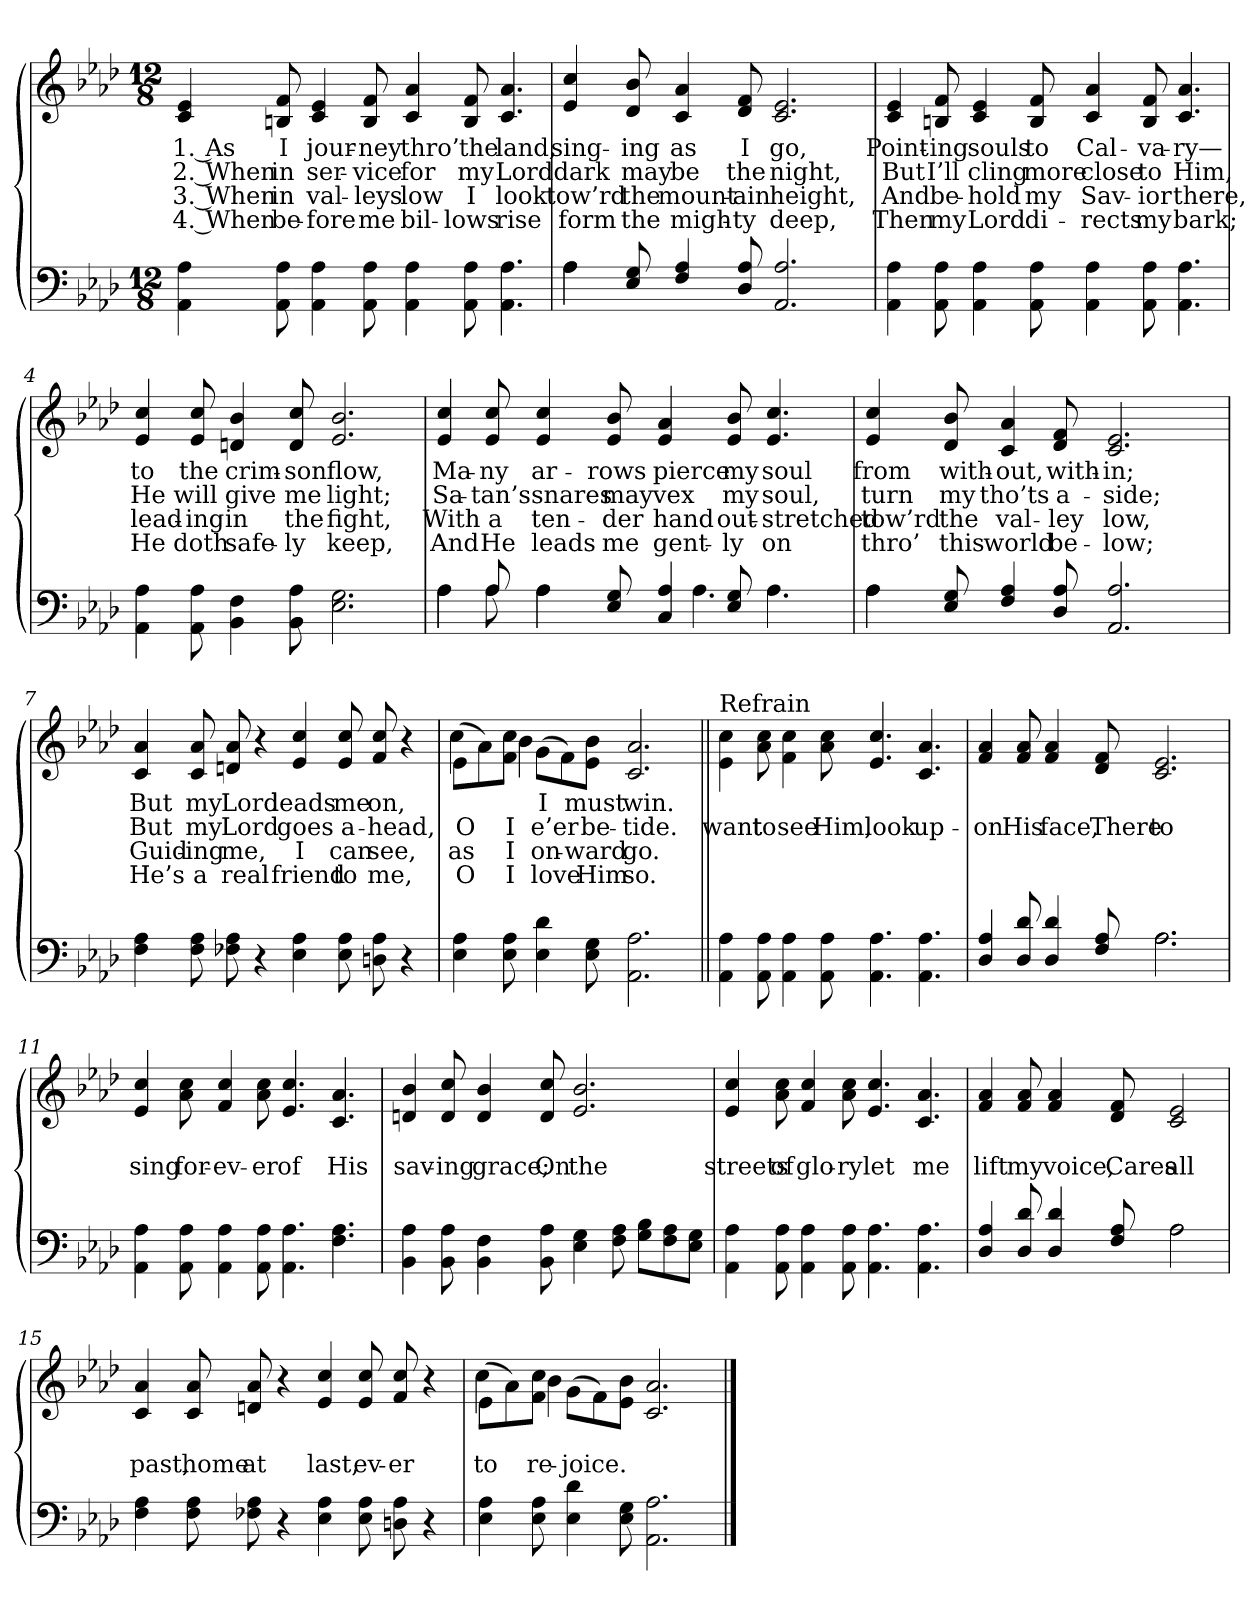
**kern	**kern	**text	**text	**text	**text
*part2	*part1	*part1	*part1	*part1	*part1
*staff2	*staff1	*staff1	*staff1	*staff1	*staff1
*clefF4	*clefG2	*	*	*	*
*k[b-e-a-d-]	*k[b-e-a-d-]	*	*	*	*
*A-:	*A-:	*	*	*	*
*M12/8	*M12/8	*	*	*	*
=1	=1	=1	=1	=1	=1
!	!	!LO:LY:b	!LO:LY:b	!LO:LY:b	!LO:LY:b
4AA-\ 4A-\	4c/ 4e-/	1. As	2. When	3. When	4. When
!	!	!LO:LY:b	!LO:LY:b	!LO:LY:b	!LO:LY:b
8AA-\ 8A-\	8Bn/ 8f/	I	in	in	be-
!	!	!LO:LY:b	!LO:LY:b	!LO:LY:b	!LO:LY:b
4AA-\ 4A-\	4c/ 4e-/	jour-	ser-	val-	-fore
!	!	!LO:LY:b	!LO:LY:b	!LO:LY:b	!LO:LY:b
8AA-\ 8A-\	8B/ 8f/	-ney	-vice	-leys	me
!	!	!LO:LY:b	!LO:LY:b	!LO:LY:b	!LO:LY:b
4AA-\ 4A-\	4c/ 4a-/	thro’	for	low	bil-
!	!	!LO:LY:b	!LO:LY:b	!LO:LY:b	!LO:LY:b
8AA-\ 8A-\	8B/ 8f/	the	my	I	-lows
!	!	!LO:LY:b	!LO:LY:b	!LO:LY:b	!LO:LY:b
4.AA-\ 4.A-\	4.c/ 4.a-/	land,	Lord	look	rise
!!LO:LB:g=z
=2	=2	=2	=2	=2	=2
*^	*	*	*	*	*
!	!	!	!LO:LY:b	!LO:LY:b	!LO:LY:b	!LO:LY:b
4A-\	4A-\	4e-/ 4cc/	sing-	dark	tow’rd	form
!	!	!	!LO:LY:b	!LO:LY:b	!LO:LY:b	!LO:LY:b
8E-/ 8G/	1ryy	8d-/ 8b-/	-ing	may	the	the
!	!	!	!LO:LY:b	!LO:LY:b	!LO:LY:b	!LO:LY:b
4F/ 4A-/	.	4c/ 4a-/	as	be	mount-	migh-
!	!	!	!LO:LY:b	!LO:LY:b	!LO:LY:b	!LO:LY:b
8D-/ 8A-/	.	8d-/ 8f/	I	the	-ain	-ty
!	!	!	!LO:LY:b	!LO:LY:b	!LO:LY:b	!LO:LY:b
2.AA-/ 2.A-/	.	2.c/ 2.e-/	go,	night,	height,	deep,
.	4ryy	.	.	.	.	.
=3	=3	=3	=3	=3	=3	=3
!	!	!	!LO:LY:b	!LO:LY:b	!LO:LY:b	!LO:LY:b
*v	*v	*	*	*	*	*
4AA-\ 4A-\	4c/ 4e-/	Point-	But	And	Then
!	!	!LO:LY:b	!LO:LY:b	!LO:LY:b	!LO:LY:b
8AA-\ 8A-\	8Bn/ 8f/	-ing	I’ll	be-	my
!	!	!LO:LY:b	!LO:LY:b	!LO:LY:b	!LO:LY:b
4AA-\ 4A-\	4c/ 4e-/	souls	cling	-hold	Lord
!	!	!LO:LY:b	!LO:LY:b	!LO:LY:b	!LO:LY:b
8AA-\ 8A-\	8B/ 8f/	to	more	my	di-
!	!	!LO:LY:b	!LO:LY:b	!LO:LY:b	!LO:LY:b
4AA-\ 4A-\	4c/ 4a-/	Cal-	close	Sav-	-rects
!	!	!LO:LY:b	!LO:LY:b	!LO:LY:b	!LO:LY:b
8AA-\ 8A-\	8B/ 8f/	-va-	to	-ior	my
!	!	!LO:LY:b	!LO:LY:b	!LO:LY:b	!LO:LY:b
4.AA-\ 4.A-\	4.c/ 4.a-/	-ry—	Him,	there,	bark;
!!LO:LB:g=z
=4	=4	=4	=4	=4	=4
!	!	!LO:LY:b	!LO:LY:b	!LO:LY:b	!LO:LY:b
4AA-\ 4A-\	4e-/ 4cc/	to	He	lead-	He
!	!	!LO:LY:b	!LO:LY:b	!LO:LY:b	!LO:LY:b
8AA-\ 8A-\	8e-/ 8cc/	the	will	-ing	doth
!	!	!LO:LY:b	!LO:LY:b	!LO:LY:b	!LO:LY:b
4BB-\ 4F\	4dn/ 4b-/	crim-	give	in	safe-
!	!	!LO:LY:b	!LO:LY:b	!LO:LY:b	!LO:LY:b
8BB-\ 8A-\	8d/ 8cc/	-son	me	the	-ly
!	!	!LO:LY:b	!LO:LY:b	!LO:LY:b	!LO:LY:b
2.E-\ 2.G\	2.e-/ 2.b-/	flow,	light;	fight,	keep,
=5	=5	=5	=5	=5	=5
*^	*	*	*	*	*
!	!	!	!LO:LY:b	!LO:LY:b	!LO:LY:b	!LO:LY:b
4A-\	4A-\	4e-/ 4cc/	Ma-	Sa-	With	And
!	!	!	!LO:LY:b	!LO:LY:b	!LO:LY:b	!LO:LY:b
8A-/	8A-\	8e-/ 8cc/	-ny	-tan’s	a	He
!	!	!	!LO:LY:b	!LO:LY:b	!LO:LY:b	!LO:LY:b
4A-\	4A-\	4e-/ 4cc/	ar-	snares	ten-	leads
!	!	!	!LO:LY:b	!LO:LY:b	!LO:LY:b	!LO:LY:b
8E-/ 8G/	4ryy	8e-/ 8b-/	-rows	may	-der	me
!	!	!	!LO:LY:b	!LO:LY:b	!LO:LY:b	!LO:LY:b
4C/ 4A-/	.	4e-/ 4a-/	pierce	vex	hand	gent-
.	4.A-\	.	.	.	.	.
!	!	!	!LO:LY:b	!LO:LY:b	!LO:LY:b	!LO:LY:b
8E-/ 8G/	.	8e-/ 8b-/	my	my	out-	-ly
!	!	!	!LO:LY:b	!LO:LY:b	!LO:LY:b	!LO:LY:b
4.A-\	.	4.e-/ 4.cc/	soul	soul,	-stretched	on
.	4ryy	.	.	.	.	.
!!LO:PB:g=z
=6	=6	=6	=6	=6	=6	=6
!	!	!	!LO:LY:b	!LO:LY:b	!LO:LY:b	!LO:LY:b
4A-\	4A-\	4e-/ 4cc/	from	turn	tow’rd	thro’
!	!	!	!LO:LY:b	!LO:LY:b	!LO:LY:b	!LO:LY:b
8E-/ 8G/	1ryy	8d-/ 8b-/	with-	my	the	this
!	!	!	!LO:LY:b	!LO:LY:b	!LO:LY:b	!LO:LY:b
4F/ 4A-/	.	4c/ 4a-/	-out,	tho’ts	val-	world
!	!	!	!LO:LY:b	!LO:LY:b	!LO:LY:b	!LO:LY:b
8D-/ 8A-/	.	8d-/ 8f/	with-	a-	-ley	be-
!	!	!	!LO:LY:b	!LO:LY:b	!LO:LY:b	!LO:LY:b
2.AA-/ 2.A-/	.	2.c/ 2.e-/	-in;	-side;	low,	-low;
.	4ryy	.	.	.	.	.
=7	=7	=7	=7	=7	=7	=7
!	!	!	!LO:LY:b	!LO:LY:b	!LO:LY:b	!LO:LY:b
*v	*v	*	*	*	*	*
4F\ 4A-\	4c/ 4a-/	But	But	Guid-	He’s
!	!	!LO:LY:b	!LO:LY:b	!LO:LY:b	!LO:LY:b
8F\ 8A-\	8c/ 8a-/	my	my	-ing	a
!	!	!LO:LY:b	!LO:LY:b	!LO:LY:b	!LO:LY:b
8F-X\ 8A-\	8dn/ 8a-/	Lord	Lord	me,	real
4r	4r	.	.	.	.
!	!	!LO:LY:b	!LO:LY:b	!LO:LY:b	!LO:LY:b
4E-\ 4A-\	4e-/ 4cc/	leads	goes	I	friend
!	!	!LO:LY:b	!LO:LY:b	!LO:LY:b	!LO:LY:b
8E-\ 8A-\	8e-/ 8cc/	me	a-	can	to
!	!	!LO:LY:b	!LO:LY:b	!LO:LY:b	!LO:LY:b
8Dn\ 8A-\	8f/ 8cc/	on,	-head,	see,	me,
4r	4r	.	.	.	.
!!LO:LB:g=z
=8	=8	=8	=8	=8	=8
!	!	!LO:LY:b	!LO:LY:b	!LO:LY:b	!LO:LY:b
*	*^	*	*	*	*
!	!	!	!	!LO:LY:b	!	!
4E-\ 4A-\	(<8e-\L	4cc\	.	O	as	O
.	8a-\)	.	.	.	.	.
!	!	!	!LO:LY:b	!LO:LY:b	!LO:LY:b	!LO:LY:b
!	!	!	!	!LO:LY:b	!	!
8E-\ 8A-\	8f\ 8cc\J	4b-\	.	I	I	I
!	!	!	!LO:LY:b	!LO:LY:b	!LO:LY:b	!LO:LY:b
4E-\ 4d-\	(<8g\L	.	I	-e’er	on-	love
.	8f\)	1ryy	.	.	.	.
!	!	!	!LO:LY:b	!LO:LY:b	!LO:LY:b	!LO:LY:b
8E-\ 8G\	8e-\ 8b-\J	.	must	be-	-ward	Him
!	!	!	!LO:LY:b	!LO:LY:b	!LO:LY:b	!LO:LY:b
2.AA-\ 2.A-\	2.c/ 2.a-/	.	win.	-tide.	go.	so.
*	*v	*v	*	*	*	*
=9||	=9||	=9||	=9||	=9||	=9||
!	!LO:TX:a:t=Refrain	!	!	!	!
!	!	!	!LO:LY:b	!	!
4AA-\ 4A-\	4e-\ 4cc\	.	want	.	.
!	!	!	!LO:LY:b	!	!
8AA-\ 8A-\	8a-\ 8cc\	.	to	.	.
!	!	!	!LO:LY:b	!	!
4AA-\ 4A-\	4f\ 4cc\	.	see	.	.
!	!	!	!LO:LY:b	!	!
8AA-\ 8A-\	8a-\ 8cc\	.	Him,	.	.
!	!	!	!LO:LY:b	!	!
4.AA-\ 4.A-\	4.e-/ 4.cc/	.	look	.	.
!	!	!	!LO:LY:b	!	!
4.AA-\ 4.A-\	4.c/ 4.a-/	.	up-	.	.
!!LO:LB:g=z
=10	=10	=10	=10	=10	=10
*^	*	*	*	*	*
!	!	!	!	!LO:LY:b	!	!
4D-/ 4A-/	2.ryy	4f/ 4a-/	.	-on	.	.
!	!	!	!	!LO:LY:b	!	!
8D-/ 8d-/	.	8f/ 8a-/	.	His	.	.
!	!	!	!	!LO:LY:b	!	!
4D-/ 4d-/	.	4f/ 4a-/	.	face,	.	.
!	!	!	!	!LO:LY:b	!	!
8F/ 8A-/	.	8d-/ 8f/	.	There	.	.
!	!	!	!	!LO:LY:b	!	!
2.A-\	2.A-\	2.c/ 2.e-/	.	to	.	.
=11	=11	=11	=11	=11	=11	=11
!	!	!	!	!LO:LY:b	!	!
*v	*v	*	*	*	*	*
4AA-\ 4A-\	4e-/ 4cc/	.	sing	.	.
!	!	!	!LO:LY:b	!	!
8AA-\ 8A-\	8a-\ 8cc\	.	for-	.	.
!	!	!	!LO:LY:b	!	!
4AA-\ 4A-\	4f/ 4cc/	.	-ev-	.	.
!	!	!	!LO:LY:b	!	!
8AA-\ 8A-\	8a-\ 8cc\	.	-er	.	.
!	!	!	!LO:LY:b	!	!
4.AA-\ 4.A-\	4.e-/ 4.cc/	.	of	.	.
!	!	!	!LO:LY:b	!	!
4.F\ 4.A-\	4.c/ 4.a-/	.	His	.	.
!!LO:PB:g=z
=12	=12	=12	=12	=12	=12
!	!	!	!LO:LY:b	!	!
4BB-\ 4A-\	4dn/ 4b-/	.	sav-	.	.
!	!	!	!LO:LY:b	!	!
8BB-\ 8A-\	8d/ 8cc/	.	-ing	.	.
!	!	!	!LO:LY:b	!	!
4BB-\ 4F\	4d/ 4b-/	.	grace;	.	.
!	!	!	!LO:LY:b	!	!
8BB-\ 8A-\	8d/ 8cc/	.	On	.	.
!	!	!	!LO:LY:b	!	!
4E-\ 4G\	2.e-/ 2.b-/	.	the	.	.
8F\ 8A-\	.	.	.	.	.
8G\ 8B-\L	.	.	.	.	.
8F\ 8A-\	.	.	.	.	.
8E-\ 8G\J	.	.	.	.	.
=13	=13	=13	=13	=13	=13
!	!	!	!LO:LY:b	!	!
4AA-\ 4A-\	4e-/ 4cc/	.	streets	.	.
!	!	!	!LO:LY:b	!	!
8AA-\ 8A-\	8a-\ 8cc\	.	of	.	.
!	!	!	!LO:LY:b	!	!
4AA-\ 4A-\	4f/ 4cc/	.	glo-	.	.
!	!	!	!LO:LY:b	!	!
8AA-\ 8A-\	8a-\ 8cc\	.	-ry	.	.
!	!	!	!LO:LY:b	!	!
4.AA-\ 4.A-\	4.e-/ 4.cc/	.	let	.	.
!	!	!	!LO:LY:b	!	!
4.AA-\ 4.A-\	4.c/ 4.a-/	.	me	.	.
!!LO:LB:g=z
=14	=14	=14	=14	=14	=14
*^	*	*	*	*	*
!	!	!	!	!LO:LY:b	!	!
4D-/ 4A-/	2.ryy	4f/ 4a-/	.	lift	.	.
!	!	!	!	!LO:LY:b	!	!
8D-/ 8d-/	.	8f/ 8a-/	.	my	.	.
!	!	!	!	!LO:LY:b	!	!
4D-/ 4d-/	.	4f/ 4a-/	.	voice,	.	.
!	!	!	!	!LO:LY:b	!	!
8F/ 8A-/	.	8d-/ 8f/	.	Cares	.	.
!	!	!	!	!LO:LY:b	!	!
2A-\	2A-\	2c/ 2e-/	.	all	.	.
=15	=15	=15	=15	=15	=15	=15
!	!	!	!	!LO:LY:b	!	!
*v	*v	*	*	*	*	*
4F\ 4A-\	4c/ 4a-/	.	past,	.	.
!	!	!	!LO:LY:b	!	!
8F\ 8A-\	8c/ 8a-/	.	home	.	.
!	!	!	!LO:LY:b	!	!
8F-X\ 8A-\	8dn/ 8a-/	.	at	.	.
4r	4r	.	.	.	.
!	!	!	!LO:LY:b	!	!
4E-\ 4A-\	4e-/ 4cc/	.	last,	.	.
!	!	!	!LO:LY:b	!	!
8E-\ 8A-\	8e-/ 8cc/	.	ev-	.	.
!	!	!	!LO:LY:b	!	!
8Dn\ 8A-\	8f/ 8cc/	.	-er	.	.
4r	4r	.	.	.	.
!!LO:LB:g=z
=16	=16	=16	=16	=16	=16
!	!	!	!LO:LY:b	!	!
*	*^	*	*	*	*
4E-\ 4A-\	(<8e-\L	4cc\	.	to	.	.
.	8a-\)	.	.	.	.	.
!	!	!	!	!LO:LY:b	!	!
8E-\ 8A-\	8f\ 8cc\J	4b-\	.	re-	.	.
!	!	!	!	!LO:LY:b	!	!
4E-\ 4d-\	(<8g\L	.	.	-joice.	.	.
.	8f\)	1ryy	.	.	.	.
8E-\ 8G\	8e-\ 8b-\J	.	.	.	.	.
2.AA-\ 2.A-\	2.c/ 2.a-/	.	.	.	.	.
*	*v	*v	*	*	*	*
==	==	==	==	==	==
*-	*-	*-	*-	*-	*-
